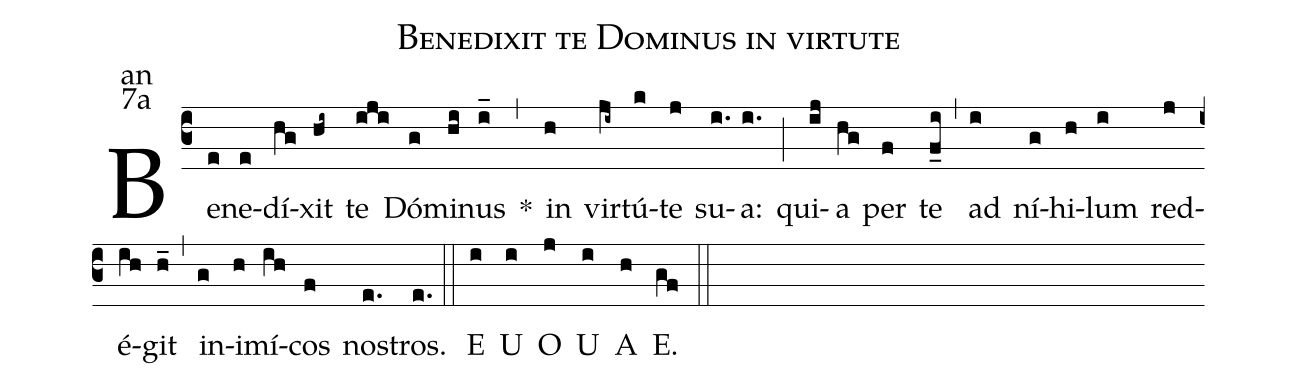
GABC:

name:Benedixit te Dominus in virtute;
office-part:an;
mode:7a;
%%
(c3) Be(e)ne(e)dí(hg)xit(hi~) te(iji) Dó(g)mi(hi)nus(i_) <sp>*</sp>(,) in(h) vir(ji~)tú(k)te(j) su(i.)a:(i.) (;) qui(ij)a(hg) per(f) te(f_i) (,) ad(i) ní(g)hi(h)lum(i) red(j)é(ih)git(h_) (,) in(g)i(h)mí(ih)cos(f) no(e.)stros.(e.) (::) <eu>E(i) U(i) O(j) U(i) A(h) E.(gf) </eu>(::)
